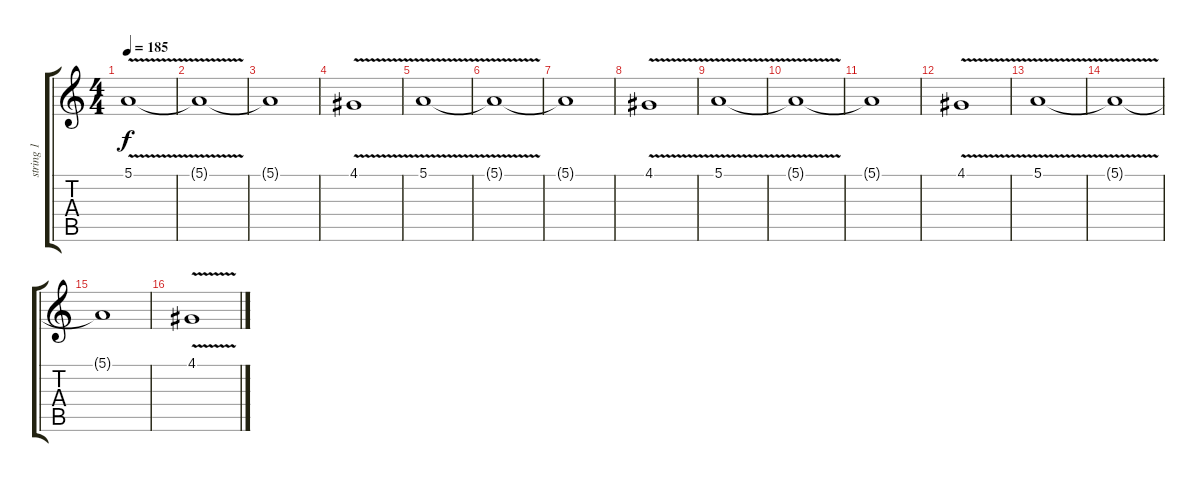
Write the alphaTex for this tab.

\track ("string 1" "string 1") {instrument stringensemble1}
\staff {score tabs}
\tuning (E4 B3 G3 D3 A2 D2) {hide}
\ts (4 4)
\tempo 185
\clef g2
\ks c
5.1{v}.1{dy f} |
5.1{t}.1 |
5.1{t}.1 |
4.1{v}.1 |
5.1{v}.1 |
5.1{t}.1 |
5.1{t}.1 |
4.1{v}.1 |
5.1{v}.1 |
5.1{t}.1 |
5.1{t}.1 |
4.1{v}.1 |
5.1{v}.1 |
5.1{t}.1 |
5.1{t}.1 |
4.1{v}.1{volume 0}
